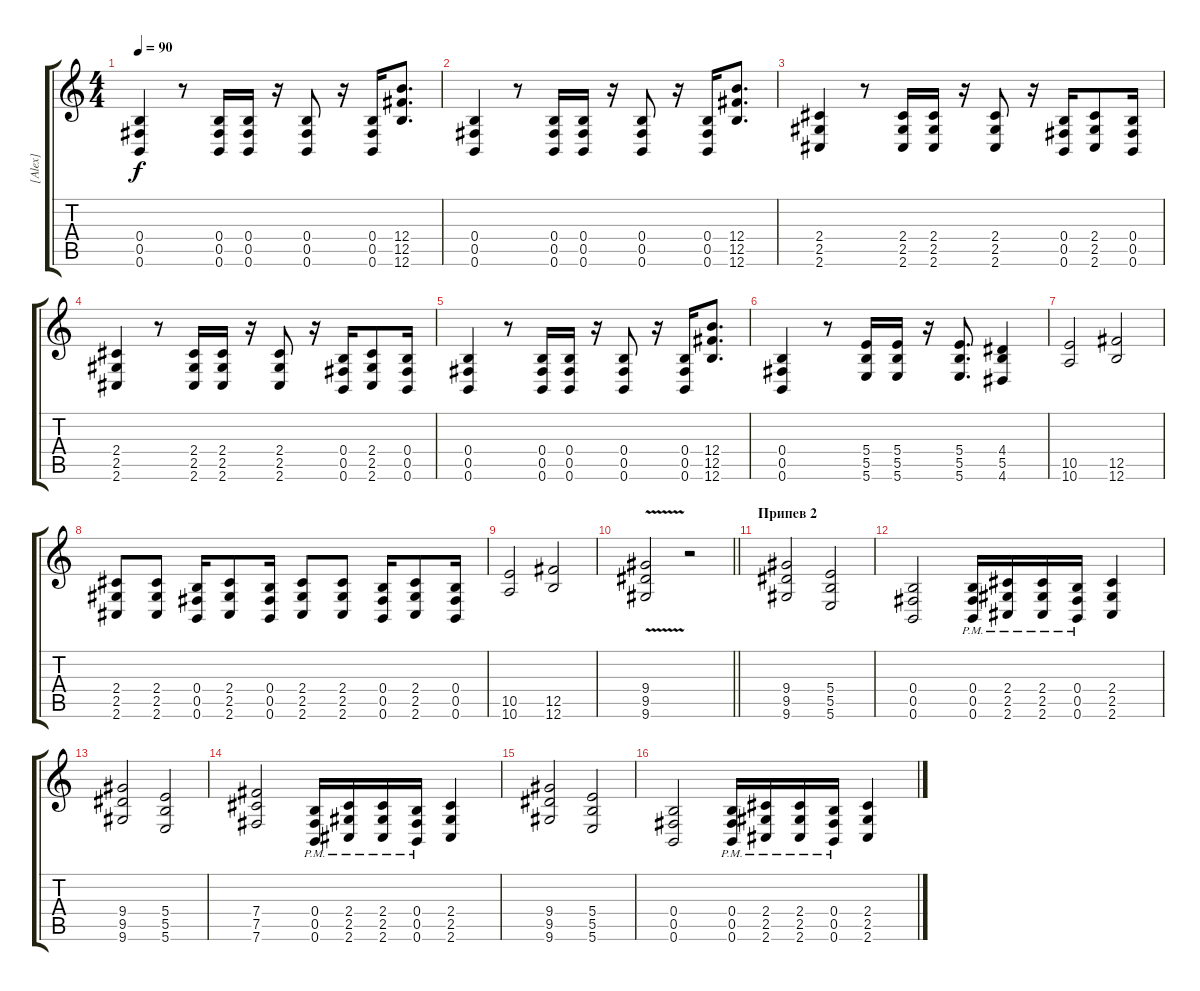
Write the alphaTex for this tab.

\track ("[Alex]" "[Alex]") {instrument distortionguitar}
\staff {score tabs}
\tuning (Db4 Ab3 E3 B2 Gb2 B1) {hide}
\ts (4 4)
\tempo 90
\clef g2
\ks c
(0.4 0.5 0.6).4{dy f} r.8 (0.4 0.5 0.6).16 (0.4 0.5 0.6).16 r.16 (0.4 0.5 0.6).8 r.16 (0.4 0.5 0.6).16 (12.4 12.5 12.6).8{d} |
(0.4 0.5 0.6).4 r.8 (0.4 0.5 0.6).16 (0.4 0.5 0.6).16 r.16 (0.4 0.5 0.6).8 r.16 (0.4 0.5 0.6).16 (12.4 12.5 12.6).8{d} |
(2.4 2.5 2.6).4 r.8 (2.4 2.5 2.6).16 (2.4 2.5 2.6).16 r.16 (2.4 2.5 2.6).8 r.16 (0.4 0.5 0.6).16 (2.4 2.5 2.6).8 (0.4 0.5 0.6).16 |
(2.4 2.5 2.6).4 r.8 (2.4 2.5 2.6).16 (2.4 2.5 2.6).16 r.16 (2.4 2.5 2.6).8 r.16 (0.4 0.5 0.6).16 (2.4 2.5 2.6).8 (0.4 0.5 0.6).16 |
(0.4 0.5 0.6).4 r.8 (0.4 0.5 0.6).16 (0.4 0.5 0.6).16 r.16 (0.4 0.5 0.6).8 r.16 (0.4 0.5 0.6).16 (12.4 12.5 12.6).8{d} |
(0.4 0.5 0.6).4 r.8 (5.4 5.5 5.6).16 (5.4 5.5 5.6).16 r.16 (5.4 5.5 5.6).8{d} (4.4 5.5 4.6).4 |
(10.5 10.6).2 (12.5 12.6).2 |
(2.4 2.5 2.6).8 (2.4 2.5 2.6).8 (0.4 0.5 0.6).16 (2.4 2.5 2.6).8 (0.4 0.5 0.6).16 (2.4 2.5 2.6).8 (2.4 2.5 2.6).8 (0.4 0.5 0.6).16 (2.4 2.5 2.6).8 (0.4 0.5 0.6).16 |
(10.5 10.6).2 (12.5 12.6).2 |
\barLineRight lightlight
(9.4{v} 9.5{v} 9.6{v}).2 r.2 |
\section ("" "Припев 2")
(9.4 9.5 9.6).2 (5.4 5.5 5.6).2 |
(0.4 0.5 0.6).2 (0.4{pm} 0.5{pm} 0.6{pm}).16 (2.4{pm} 2.5{pm} 2.6{pm}).16 (2.4{pm} 2.5{pm} 2.6{pm}).16 (0.4{pm} 0.5{pm} 0.6{pm}).16 (2.4 2.5 2.6).4 |
(9.4 9.5 9.6).2 (5.4 5.5 5.6).2 |
(7.4 7.5 7.6).2 (0.4{pm} 0.5{pm} 0.6{pm}).16 (2.4{pm} 2.5{pm} 2.6{pm}).16 (2.4{pm} 2.5{pm} 2.6{pm}).16 (0.4{pm} 0.5{pm} 0.6{pm}).16 (2.4 2.5 2.6).4 |
(9.4 9.5 9.6).2 (5.4 5.5 5.6).2 |
(0.4 0.5 0.6).2 (0.4{pm} 0.5{pm} 0.6{pm}).16 (2.4{pm} 2.5{pm} 2.6{pm}).16 (2.4{pm} 2.5{pm} 2.6{pm}).16 (0.4{pm} 0.5{pm} 0.6{pm}).16 (2.4 2.5 2.6).4
